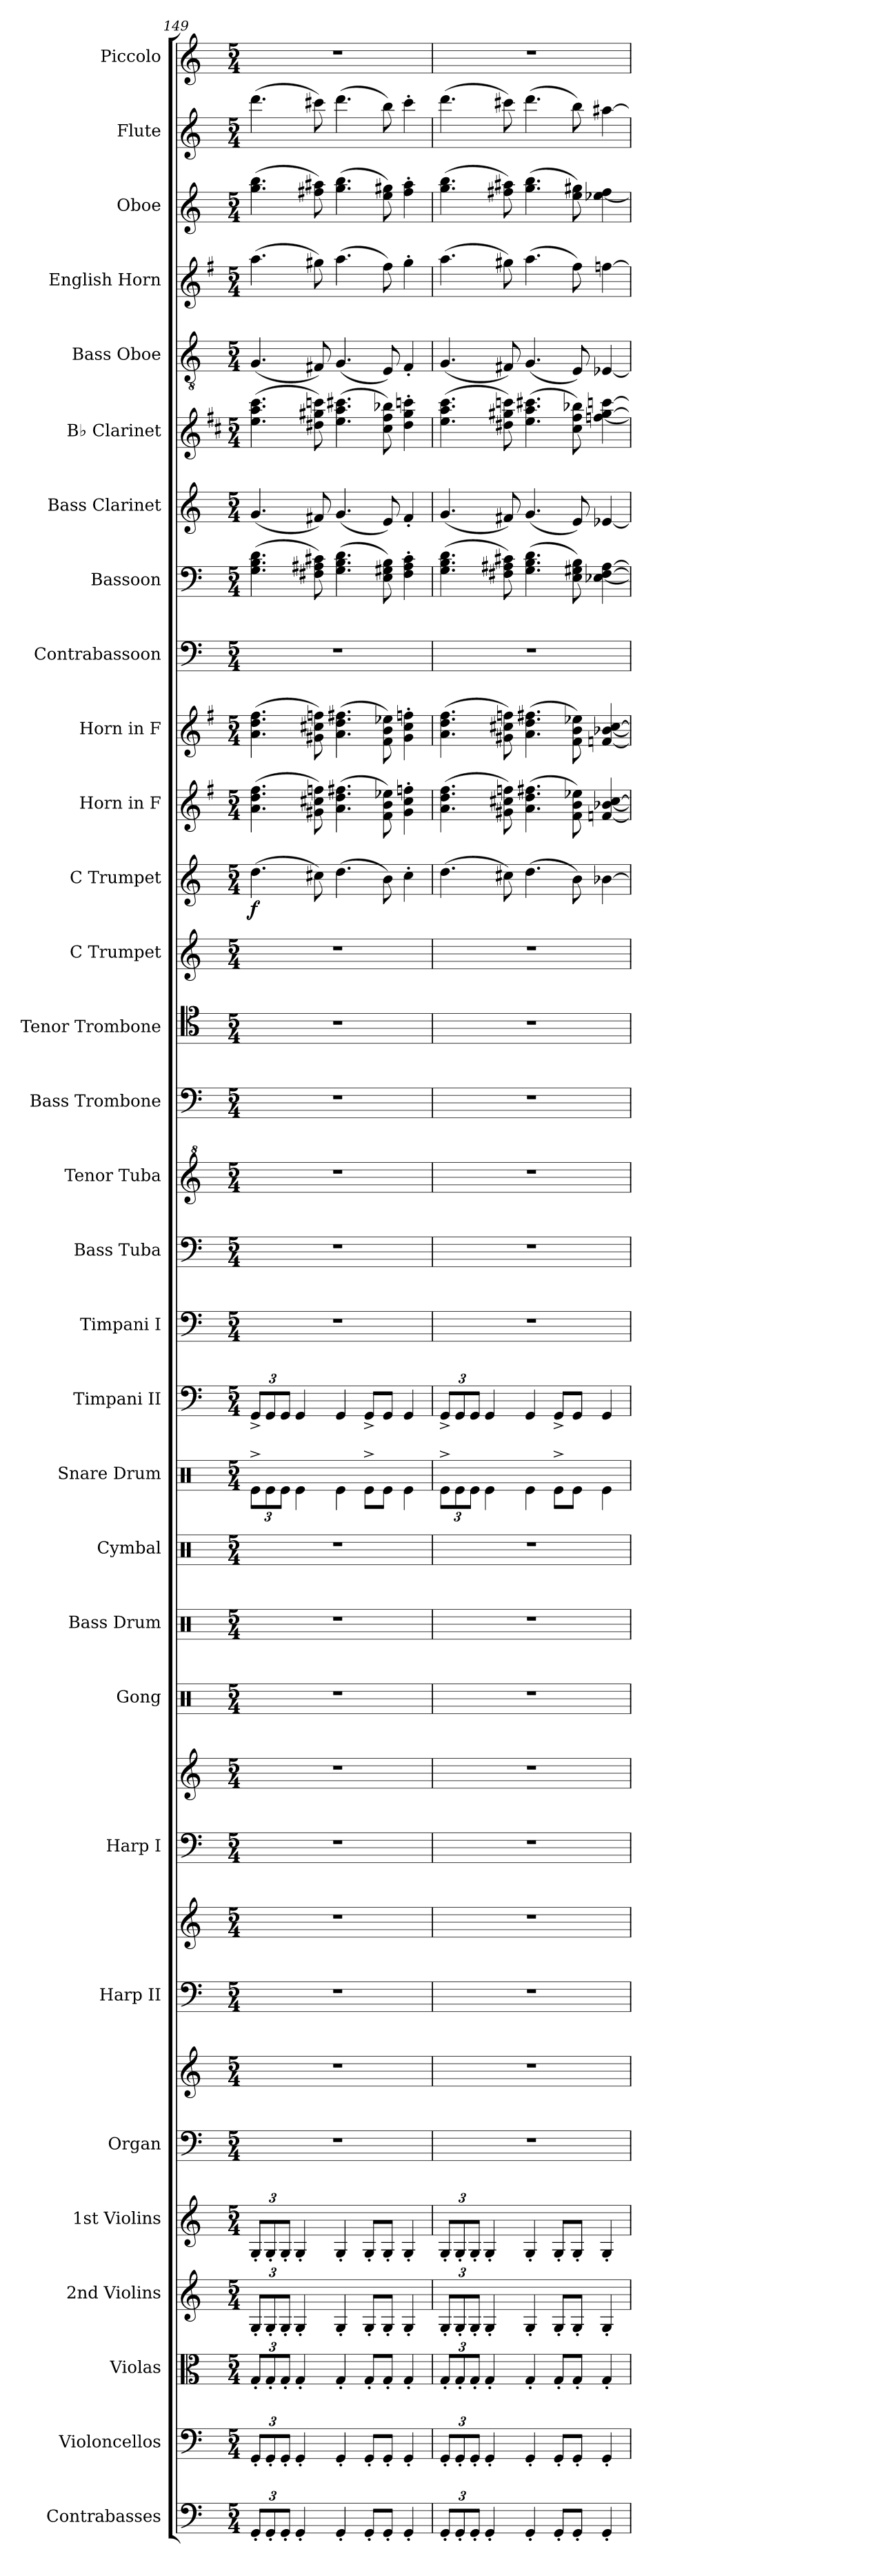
**kern	**kern	**kern	**kern	**kern	**kern	**kern	**kern	**kern	**kern	**kern	**kern	**kern	**kern	**kern	**kern	**kern	**kern	**kern	**kern	**kern	**kern	**kern	**dynam	**kern	**kern	**kern	**kern	**kern	**kern	**kern	**kern	**kern	**kern	**kern
*part31	*part30	*part29	*part28	*part27	*part26	*part26	*part25	*part25	*part24	*part24	*part23	*part22	*part21	*part20	*part19	*part18	*part17	*part16	*part15	*part14	*part13	*part12	*part12	*part11	*part10	*part9	*part8	*part7	*part6	*part5	*part4	*part3	*part2	*part1
*staff34	*staff33	*staff32	*staff31	*staff30	*staff29	*staff28	*staff27	*staff26	*staff25	*staff24	*staff23	*staff22	*staff21	*staff20	*staff19	*staff18	*staff17	*staff16	*staff15	*staff14	*staff13	*staff12	*staff12	*staff11	*staff10	*staff9	*staff8	*staff7	*staff6	*staff5	*staff4	*staff3	*staff2	*staff1
*I"Contrabasses	*I"Violoncellos	*I"Violas	*I"2nd Violins	*I"1st Violins	*I"Organ	*	*I"Harp II	*	*I"Harp I	*	*I"Gong	*I"Bass Drum	*I"Cymbal	*I"Snare Drum	*I"Timpani II	*I"Timpani I	*I"Bass Tuba	*I"Tenor Tuba	*I"Bass Trombone	*I"Tenor Trombone	*I"C Trumpet	*I"C Trumpet	*	*I"Horn in F	*I"Horn in F	*I"Contrabassoon	*I"Bassoon	*I"Bass Clarinet	*I"B♭ Clarinet	*I"Bass Oboe	*I"English Horn	*I"Oboe	*I"Flute	*I"Piccolo
*I'Cbs.	*I'Vcs.	*I'Vlas.	*I'Vlns.	*I'Vlns.	*I'Org.	*	*I'Hrp.	*	*I'Hrp.	*	*	*I'B. Dr.	*I'Cym.	*I'Sn. Dr.	*I'Timp.	*I'Timp.	*I'Tba.	*	*I'B. Tbn.	*I'T. Tbn.	*I'C Tpt.	*I'C Tpt.	*	*	*	*I'Cbsn.	*I'Bsn.	*I'B. Cl.	*I'B♭ Cl.	*	*I'E. Hn.	*I'Ob.	*I'Fl.	*I'Picc.
*clefF4	*clefF4	*clefC3	*clefG2	*clefG2	*clefF4	*clefG2	*clefF4	*clefG2	*clefF4	*clefG2	*clefX	*clefX	*clefX	*clefX	*clefF4	*clefF4	*clefF4	*clefG^2	*clefF4	*clefC4	*clefG2	*clefG2	*	*clefG2	*clefG2	*clefF4	*clefF4	*clefG2	*clefG2	*clefGv2	*clefG2	*clefG2	*clefG2	*clefG2
*ITrd7c12	*	*	*	*	*	*	*	*	*	*	*	*	*	*	*	*	*	*ITrd15c26	*	*	*	*	*	*ITrd4c7	*ITrd4c7	*ITrd7c12	*	*ITrd8c14	*ITrd1c2	*	*ITrd4c7	*	*	*ITrd-7c-12
*k[]	*k[]	*k[]	*k[]	*k[]	*k[]	*k[]	*k[]	*k[]	*k[]	*k[]	*k[]	*k[]	*k[]	*k[]	*k[]	*k[]	*k[]	*k[]	*k[]	*k[]	*k[]	*k[]	*	*k[]	*k[]	*k[]	*k[]	*k[]	*k[]	*k[]	*k[]	*k[]	*k[]	*k[]
*M5/4	*M5/4	*M5/4	*M5/4	*M5/4	*M5/4	*M5/4	*M5/4	*M5/4	*M5/4	*M5/4	*M5/4	*M5/4	*M5/4	*M5/4	*M5/4	*M5/4	*M5/4	*M5/4	*M5/4	*M5/4	*M5/4	*M5/4	*	*M5/4	*M5/4	*M5/4	*M5/4	*M5/4	*M5/4	*M5/4	*M5/4	*M5/4	*M5/4	*M5/4
*Xbrackettup	*Xbrackettup	*Xbrackettup	*Xbrackettup	*Xbrackettup	*	*	*	*	*	*	*	*	*	*Xbrackettup	*Xbrackettup	*	*	*	*	*	*	*	*	*	*	*	*	*	*	*	*	*	*	*
=149	=149	=149	=149	=149	=149	=149	=149	=149	=149	=149	=149	=149	=149	=149	=149	=149	=149	=149	=149	=149	=149	=149	=149	=149	=149	=149	=149	=149	=149	=149	=149	=149	=149	=149
!	!	!	!	!	!	!	!	!	!	!	!	!	!	!	!	!	!	!	!	!	!	!	!LO:DY:b	!	!	!	!	!	!	!	!	!	!	!
12GGG'/L	12GG'/L	12G'/L	12G'/L	12G'/L	4%5r	4%5r	4%5r	4%5r	4%5r	4%5r	4%5r	4%5r	4%5r	12Re^\L	12GG^/L	4%5r	4%5r	4%5r	4%5r	4%5r	4%5r	(4.dd\	f	(4.d\ 4.g\ 4.b\	(4.d\ 4.g\ 4.b\	4%5r	(4.G\ 4.B\ 4.d\	(4.G/	(4.dd\ 4.gg\ 4.bb\	(4.G/	(4.dd\	(4.gg\ 4.bb\	(4.ddd\	4%5r
12GGG'/	12GG'/	12G'/	12G'/	12G'/	.	.	.	.	.	.	.	.	.	12Re\	12GG/	.	.	.	.	.	.	.	.	.	.	.	.	.	.	.	.	.	.	.
12GGG'/J	12GG'/J	12G'/J	12G'/J	12G'/J	.	.	.	.	.	.	.	.	.	12Re\J	12GG/J	.	.	.	.	.	.	.	.	.	.	.	.	.	.	.	.	.	.	.
4GGG'/	4GG'/	4G'/	4G'/	4G'/	.	.	.	.	.	.	.	.	.	4Re\	4GG/	.	.	.	.	.	.	.	.	.	.	.	.	.	.	.	.	.	.	.
.	.	.	.	.	.	.	.	.	.	.	.	.	.	.	.	.	.	.	.	.	.	8cc#X\)	.	8c#X\ 8f#X\ 8b-X\)	8c#X\ 8f#X\ 8b-X\)	.	8F#X\ 8A#X\ 8c#X\)	8F#X/)	8cc#X\ 8ff#X\ 8bb-X\)	8F#X/)	8cc#X\)	8ff#X\ 8aa#X\)	8ccc#X\)	.
4GGG'/	4GG'/	4G'/	4G'/	4G'/	.	.	.	.	.	.	.	.	.	4Re\	4GG/	.	.	.	.	.	.	(4.dd\	.	(4.d\ 4.g\ 4.bn\	(4.d\ 4.g\ 4.bn\	.	(4.G\ 4.B\ 4.d\	(4.G/	(4.dd\ 4.gg\ 4.bbn\	(4.G/	(4.dd\	(4.gg\ 4.bb\	(4.ddd\	.
8GGG'/L	8GG'/L	8G'/L	8G'/L	8G'/L	.	.	.	.	.	.	.	.	.	8Re^\L	8GG^/L	.	.	.	.	.	.	.	.	.	.	.	.	.	.	.	.	.	.	.
8GGG'/J	8GG'/J	8G'/J	8G'/J	8G'/J	.	.	.	.	.	.	.	.	.	8Re\J	8GG/J	.	.	.	.	.	.	8b\)	.	8B\ 8e\ 8a-X\)	8B\ 8e\ 8a-X\)	.	8E\ 8G#X\ 8B\)	8E/)	8b\ 8ee\ 8aa-X\)	8E/)	8b\)	8ee\ 8gg#X\)	8bb\)	.
4GGG'/	4GG'/	4G'/	4G'/	4G'/	.	.	.	.	.	.	.	.	.	4Re\	4GG/	.	.	.	.	.	.	4cc#'\	.	4c#\' 4f#\' 4b-X\'	4c#\' 4f#\' 4b-X\'	.	4F#\' 4A#\' 4c#\'	4F#'/	4cc#\' 4ff#\' 4bb-X\'	4F#'/	4cc#'\	4ff#\' 4aa#\'	4ccc#'\	.
!!LO:PB:g=z
=150	=150	=150	=150	=150	=150	=150	=150	=150	=150	=150	=150	=150	=150	=150	=150	=150	=150	=150	=150	=150	=150	=150	=150	=150	=150	=150	=150	=150	=150	=150	=150	=150	=150	=150
12GGG'/L	12GG'/L	12G'/L	12G'/L	12G'/L	4%5r	4%5r	4%5r	4%5r	4%5r	4%5r	4%5r	4%5r	4%5r	12Re^\L	12GG^/L	4%5r	4%5r	4%5r	4%5r	4%5r	4%5r	(4.dd\	.	(4.d\ 4.g\ 4.b\	(4.d\ 4.g\ 4.b\	4%5r	(4.G\ 4.B\ 4.d\	(4.G/	(4.dd\ 4.gg\ 4.bb\	(4.G/	(4.dd\	(4.gg\ 4.bb\	(4.ddd\	4%5r
12GGG'/	12GG'/	12G'/	12G'/	12G'/	.	.	.	.	.	.	.	.	.	12Re\	12GG/	.	.	.	.	.	.	.	.	.	.	.	.	.	.	.	.	.	.	.
12GGG'/J	12GG'/J	12G'/J	12G'/J	12G'/J	.	.	.	.	.	.	.	.	.	12Re\J	12GG/J	.	.	.	.	.	.	.	.	.	.	.	.	.	.	.	.	.	.	.
4GGG'/	4GG'/	4G'/	4G'/	4G'/	.	.	.	.	.	.	.	.	.	4Re\	4GG/	.	.	.	.	.	.	.	.	.	.	.	.	.	.	.	.	.	.	.
.	.	.	.	.	.	.	.	.	.	.	.	.	.	.	.	.	.	.	.	.	.	8cc#X\)	.	8c#X\ 8f#X\ 8b-X\)	8c#X\ 8f#X\ 8b-X\)	.	8F#X\ 8A#X\ 8c#X\)	8F#X/)	8cc#X\ 8ff#X\ 8bb-X\)	8F#X/)	8cc#X\)	8ff#X\ 8aa#X\)	8ccc#X\)	.
4GGG'/	4GG'/	4G'/	4G'/	4G'/	.	.	.	.	.	.	.	.	.	4Re\	4GG/	.	.	.	.	.	.	(4.dd\	.	(4.d\ 4.g\ 4.bn\	(4.d\ 4.g\ 4.bn\	.	(4.G\ 4.B\ 4.d\	(4.G/	(4.dd\ 4.gg\ 4.bbn\	(4.G/	(4.dd\	(4.gg\ 4.bb\	(4.ddd\	.
8GGG'/L	8GG'/L	8G'/L	8G'/L	8G'/L	.	.	.	.	.	.	.	.	.	8Re^\L	8GG^/L	.	.	.	.	.	.	.	.	.	.	.	.	.	.	.	.	.	.	.
8GGG'/J	8GG'/J	8G'/J	8G'/J	8G'/J	.	.	.	.	.	.	.	.	.	8Re\J	8GG/J	.	.	.	.	.	.	8b\)	.	8B\ 8e\ 8a-X\)	8B\ 8e\ 8a-X\)	.	8E\ 8G#X\ 8B\)	8E/)	8b\ 8ee\ 8aa-X\)	8E/)	8b\)	8ee\ 8gg#X\)	8bb\)	.
4GGG'/	4GG'/	4G'/	4G'/	4G'/	.	.	.	.	.	.	.	.	.	4Re\	4GG/	.	.	.	.	.	.	[4b-X\	.	[4B-X/ [4e-X/ [4f#/	[4B-X/ [4e-X/ [4f#/	.	[4E-X\ [4F#\ [4A#\	[4E-X/	[4ee-X\ [4ff#\ [4bb-X\	[4E-X/	[4b-X\	[4ee-X\ 4ff#\	[4aa#X\	.
=	=	=	=	=	=	=	=	=	=	=	=	=	=	=	=	=	=	=	=	=	=	=	=	=	=	=	=	=	=	=	=	=	=	=
*-	*-	*-	*-	*-	*-	*-	*-	*-	*-	*-	*-	*-	*-	*-	*-	*-	*-	*-	*-	*-	*-	*-	*-	*-	*-	*-	*-	*-	*-	*-	*-	*-	*-	*-
